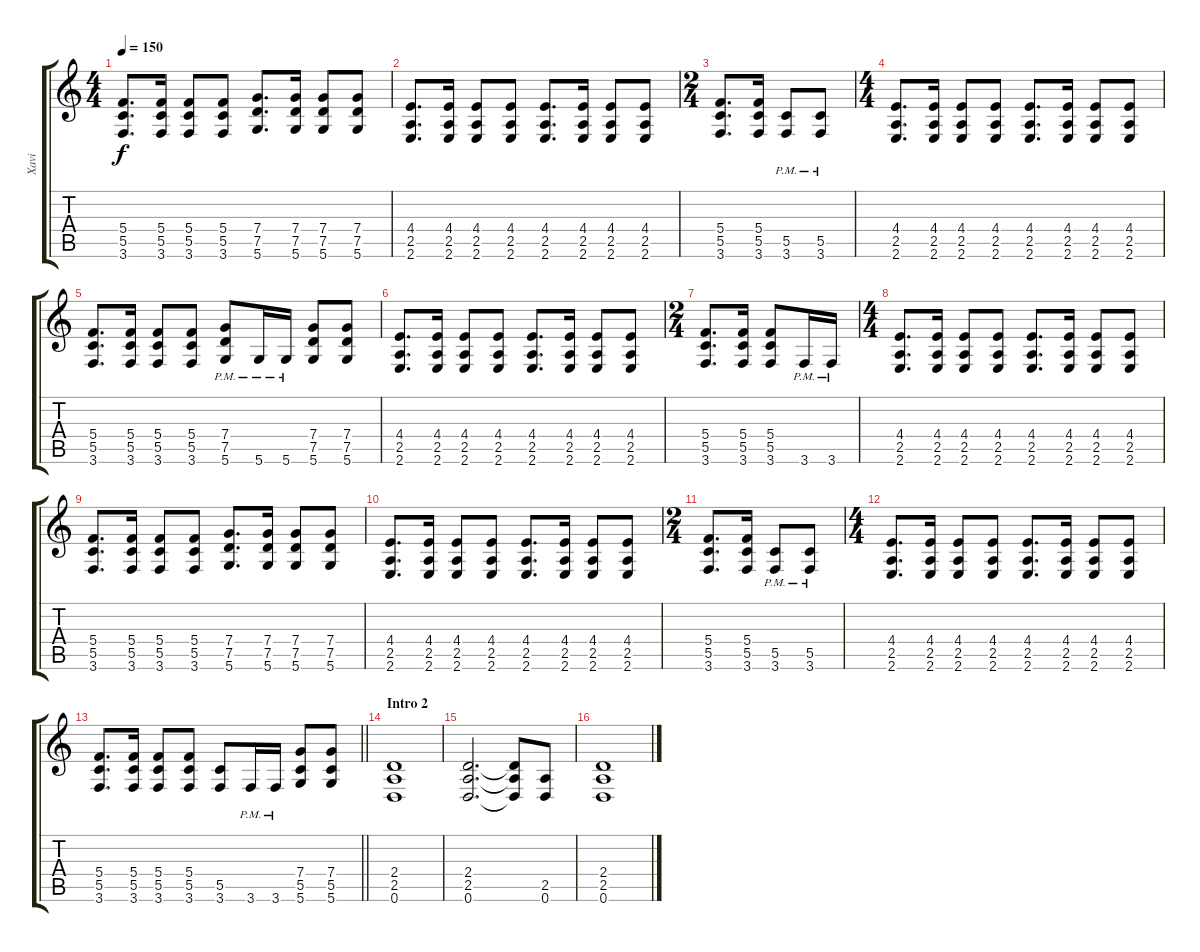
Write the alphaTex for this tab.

\track ("Xavi" "Xavi") {instrument distortionguitar}
\staff {score tabs}
\tuning (D4 A3 F3 C3 G2 D2) {hide}
\ts (4 4)
\tempo 150
\clef g2
\ks c
(5.4 5.5 3.6).8{d dy f} (5.4 5.5 3.6).16 (5.4 5.5 3.6).8 (5.4 5.5 3.6).8 (7.4 7.5 5.6).8{d} (7.4 7.5 5.6).16 (7.4 7.5 5.6).8 (7.4 7.5 5.6).8 |
(4.4 2.5 2.6).8{d} (4.4 2.5 2.6).16 (4.4 2.5 2.6).8 (4.4 2.5 2.6).8 (4.4 2.5 2.6).8{d} (4.4 2.5 2.6).16 (4.4 2.5 2.6).8 (4.4 2.5 2.6).8 |
\ts (2 4)
(5.4 5.5 3.6).8{d} (5.4 5.5 3.6).16 (5.5{pm} 3.6{pm}).8 (5.5{pm} 3.6{pm}).8 |
\ts (4 4)
(4.4 2.5 2.6).8{d} (4.4 2.5 2.6).16 (4.4 2.5 2.6).8 (4.4 2.5 2.6).8 (4.4 2.5 2.6).8{d} (4.4 2.5 2.6).16 (4.4 2.5 2.6).8 (4.4 2.5 2.6).8 |
(5.4 5.5 3.6).8{d} (5.4 5.5 3.6).16 (5.4 5.5 3.6).8 (5.4 5.5 3.6).8 (7.4{pm} 7.5{pm} 5.6{pm}).8 5.6{pm}.16 5.6{pm}.16 (7.4 7.5 5.6).8 (7.4 7.5 5.6).8 |
(4.4 2.5 2.6).8{d} (4.4 2.5 2.6).16 (4.4 2.5 2.6).8 (4.4 2.5 2.6).8 (4.4 2.5 2.6).8{d} (4.4 2.5 2.6).16 (4.4 2.5 2.6).8 (4.4 2.5 2.6).8 |
\ts (2 4)
(5.4 5.5 3.6).8{d} (5.4 5.5 3.6).16 (5.4 5.5 3.6).8 3.6{pm}.16 3.6{pm}.16 |
\ts (4 4)
(4.4 2.5 2.6).8{d} (4.4 2.5 2.6).16 (4.4 2.5 2.6).8 (4.4 2.5 2.6).8 (4.4 2.5 2.6).8{d} (4.4 2.5 2.6).16 (4.4 2.5 2.6).8 (4.4 2.5 2.6).8 |
(5.4 5.5 3.6).8{d} (5.4 5.5 3.6).16 (5.4 5.5 3.6).8 (5.4 5.5 3.6).8 (7.4 7.5 5.6).8{d} (7.4 7.5 5.6).16 (7.4 7.5 5.6).8 (7.4 7.5 5.6).8 |
(4.4 2.5 2.6).8{d} (4.4 2.5 2.6).16 (4.4 2.5 2.6).8 (4.4 2.5 2.6).8 (4.4 2.5 2.6).8{d} (4.4 2.5 2.6).16 (4.4 2.5 2.6).8 (4.4 2.5 2.6).8 |
\ts (2 4)
(5.4 5.5 3.6).8{d} (5.4 5.5 3.6).16 (5.5{pm} 3.6{pm}).8 (5.5{pm} 3.6{pm}).8 |
\ts (4 4)
(4.4 2.5 2.6).8{d} (4.4 2.5 2.6).16 (4.4 2.5 2.6).8 (4.4 2.5 2.6).8 (4.4 2.5 2.6).8{d} (4.4 2.5 2.6).16 (4.4 2.5 2.6).8 (4.4 2.5 2.6).8 |
\barLineRight lightlight
(5.4 5.5 3.6).8{d} (5.4 5.5 3.6).16 (5.4 5.5 3.6).8 (5.4 5.5 3.6).8 (5.5 3.6).8 3.6{pm}.16 3.6{pm}.16 (7.4 5.5 5.6).8 (7.4 5.5 5.6).8 |
\section ("" "Intro 2")
(2.4 2.5 0.6).1 |
(2.4 2.5 0.6).2{d} (2.4{t} 2.5{t} 0.6{t}).8 (2.5 0.6).8 |
(2.4 2.5 0.6).1
